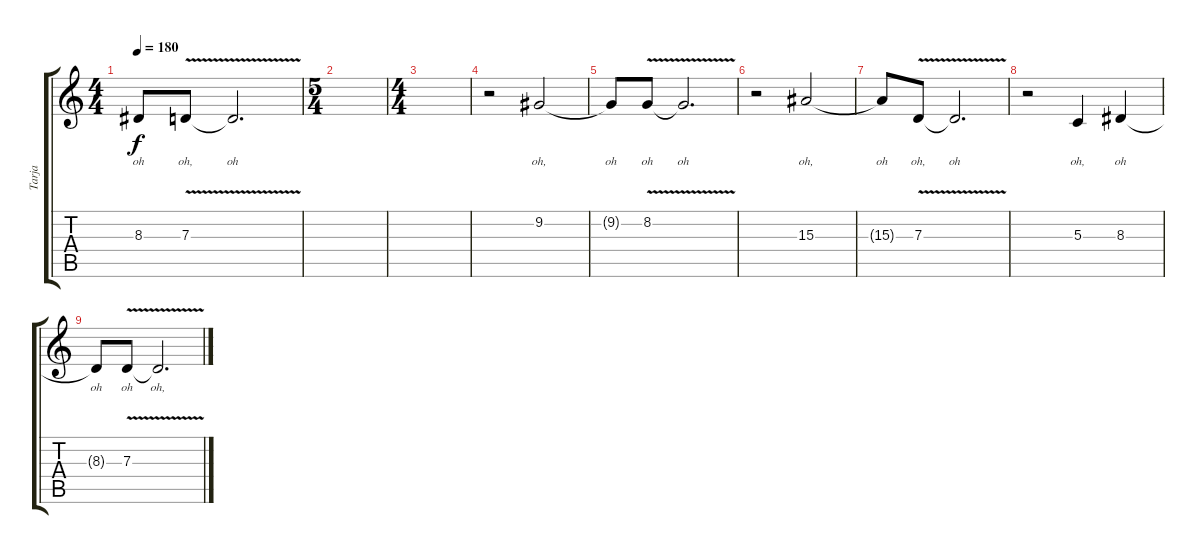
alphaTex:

\track ("Tarja" "Tarja") {instrument pad4choir}
\staff {score tabs}
\tuning (E4 B3 G3 D3 A2 E2) {hide}
\ts (4 4)
\tempo 180
\clef g2
\ks c
8.3{t}.8{lyrics (0 "oh") lyrics (1 "") lyrics (2 "") lyrics (3 "") lyrics (4 "") dy f} 7.3{v}.8{lyrics (0 "oh,") lyrics (1 "") lyrics (2 "") lyrics (3 "") lyrics (4 "")} 7.3{t}.2{d lyrics (0 "oh") lyrics (1 "") lyrics (2 "") lyrics (3 "") lyrics (4 "")} |
\ts (5 4)
|
\ts (4 4)
|
r.2 9.2.2{lyrics (0 "oh,") lyrics (1 "") lyrics (2 "") lyrics (3 "") lyrics (4 "")} |
9.2{t}.8{lyrics (0 "oh") lyrics (1 "") lyrics (2 "") lyrics (3 "") lyrics (4 "")} 8.2{v}.8{lyrics (0 "oh") lyrics (1 "") lyrics (2 "") lyrics (3 "") lyrics (4 "")} 8.2{t}.2{d lyrics (0 "oh") lyrics (1 "") lyrics (2 "") lyrics (3 "") lyrics (4 "")} |
r.2 15.3.2{lyrics (0 "oh,") lyrics (1 "") lyrics (2 "") lyrics (3 "") lyrics (4 "")} |
15.3{t}.8{lyrics (0 "oh") lyrics (1 "") lyrics (2 "") lyrics (3 "") lyrics (4 "")} 7.3{v}.8{lyrics (0 "oh,") lyrics (1 "") lyrics (2 "") lyrics (3 "") lyrics (4 "")} 7.3{t}.2{d lyrics (0 "oh") lyrics (1 "") lyrics (2 "") lyrics (3 "") lyrics (4 "")} |
r.2 5.3.4{lyrics (0 "oh,") lyrics (1 "") lyrics (2 "") lyrics (3 "") lyrics (4 "")} 8.3.4{lyrics (0 "oh") lyrics (1 "") lyrics (2 "") lyrics (3 "") lyrics (4 "")} |
8.3{t}.8{lyrics (0 "oh") lyrics (1 "") lyrics (2 "") lyrics (3 "") lyrics (4 "")} 7.3{v}.8{lyrics (0 "oh") lyrics (1 "") lyrics (2 "") lyrics (3 "") lyrics (4 "")} 7.3{t}.2{d lyrics (0 "oh,") lyrics (1 "") lyrics (2 "") lyrics (3 "") lyrics (4 "")}
